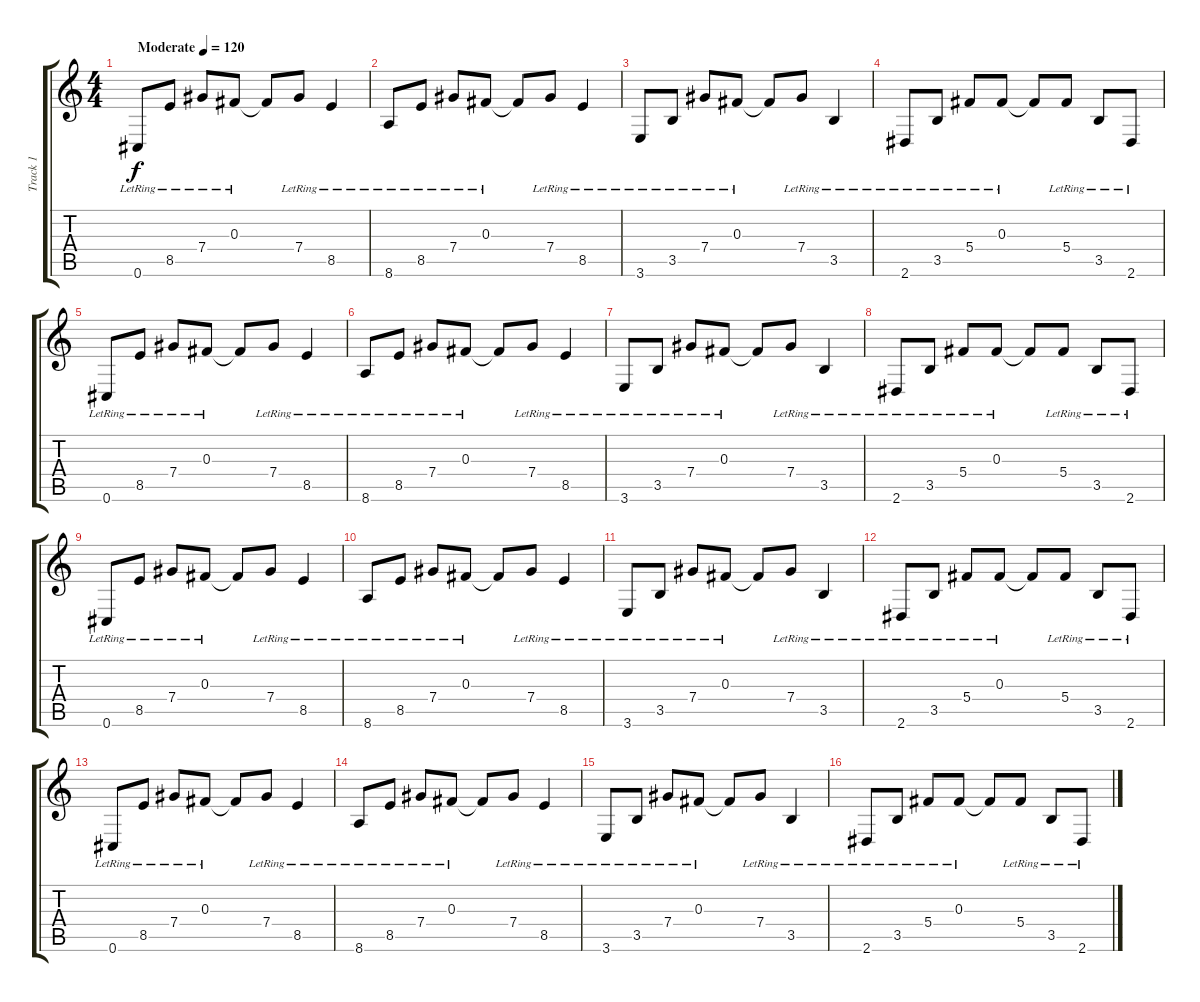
\track ("Track 1" "Track 1") {instrument distortionguitar}
\staff {score tabs}
\tuning (Eb4 Bb3 Gb3 Db3 Ab2 Db2) {hide}
\ts (4 4)
\tempo (120 "Moderate")
\clef g2
\ks c
0.6{lr}.8{dy f instrument electricguitarjazz} 8.5{lr}.8 7.4{lr}.8 0.3{lr}.8 0.3{t}.8 7.4{lr}.8 8.5{lr}.4 |
8.6{lr}.8 8.5{lr}.8 7.4{lr}.8 0.3{lr}.8 0.3{t}.8 7.4{lr}.8 8.5{lr}.4 |
3.6{lr}.8 3.5{lr}.8 7.4{lr}.8 0.3{lr}.8 0.3{t}.8 7.4{lr}.8 3.5{lr}.4 |
2.6{lr}.8 3.5{lr}.8 5.4{lr}.8 0.3{lr}.8 0.3{t}.8 5.4{lr}.8 3.5{lr}.8 2.6{lr}.8 |
0.6{lr}.8{instrument electricguitarjazz} 8.5{lr}.8 7.4{lr}.8 0.3{lr}.8 0.3{t}.8 7.4{lr}.8 8.5{lr}.4 |
8.6{lr}.8 8.5{lr}.8 7.4{lr}.8 0.3{lr}.8 0.3{t}.8 7.4{lr}.8 8.5{lr}.4 |
3.6{lr}.8 3.5{lr}.8 7.4{lr}.8 0.3{lr}.8 0.3{t}.8 7.4{lr}.8 3.5{lr}.4 |
2.6{lr}.8 3.5{lr}.8 5.4{lr}.8 0.3{lr}.8 0.3{t}.8 5.4{lr}.8 3.5{lr}.8 2.6{lr}.8 |
0.6{lr}.8{instrument electricguitarjazz} 8.5{lr}.8 7.4{lr}.8 0.3{lr}.8 0.3{t}.8 7.4{lr}.8 8.5{lr}.4 |
8.6{lr}.8 8.5{lr}.8 7.4{lr}.8 0.3{lr}.8 0.3{t}.8 7.4{lr}.8 8.5{lr}.4 |
3.6{lr}.8 3.5{lr}.8 7.4{lr}.8 0.3{lr}.8 0.3{t}.8 7.4{lr}.8 3.5{lr}.4 |
2.6{lr}.8 3.5{lr}.8 5.4{lr}.8 0.3{lr}.8 0.3{t}.8 5.4{lr}.8 3.5{lr}.8 2.6{lr}.8 |
0.6{lr}.8{instrument electricguitarjazz} 8.5{lr}.8 7.4{lr}.8 0.3{lr}.8 0.3{t}.8 7.4{lr}.8 8.5{lr}.4 |
8.6{lr}.8 8.5{lr}.8 7.4{lr}.8 0.3{lr}.8 0.3{t}.8 7.4{lr}.8 8.5{lr}.4 |
3.6{lr}.8 3.5{lr}.8 7.4{lr}.8 0.3{lr}.8 0.3{t}.8 7.4{lr}.8 3.5{lr}.4 |
2.6{lr}.8 3.5{lr}.8 5.4{lr}.8 0.3{lr}.8 0.3{t}.8 5.4{lr}.8 3.5{lr}.8 2.6{lr}.8
